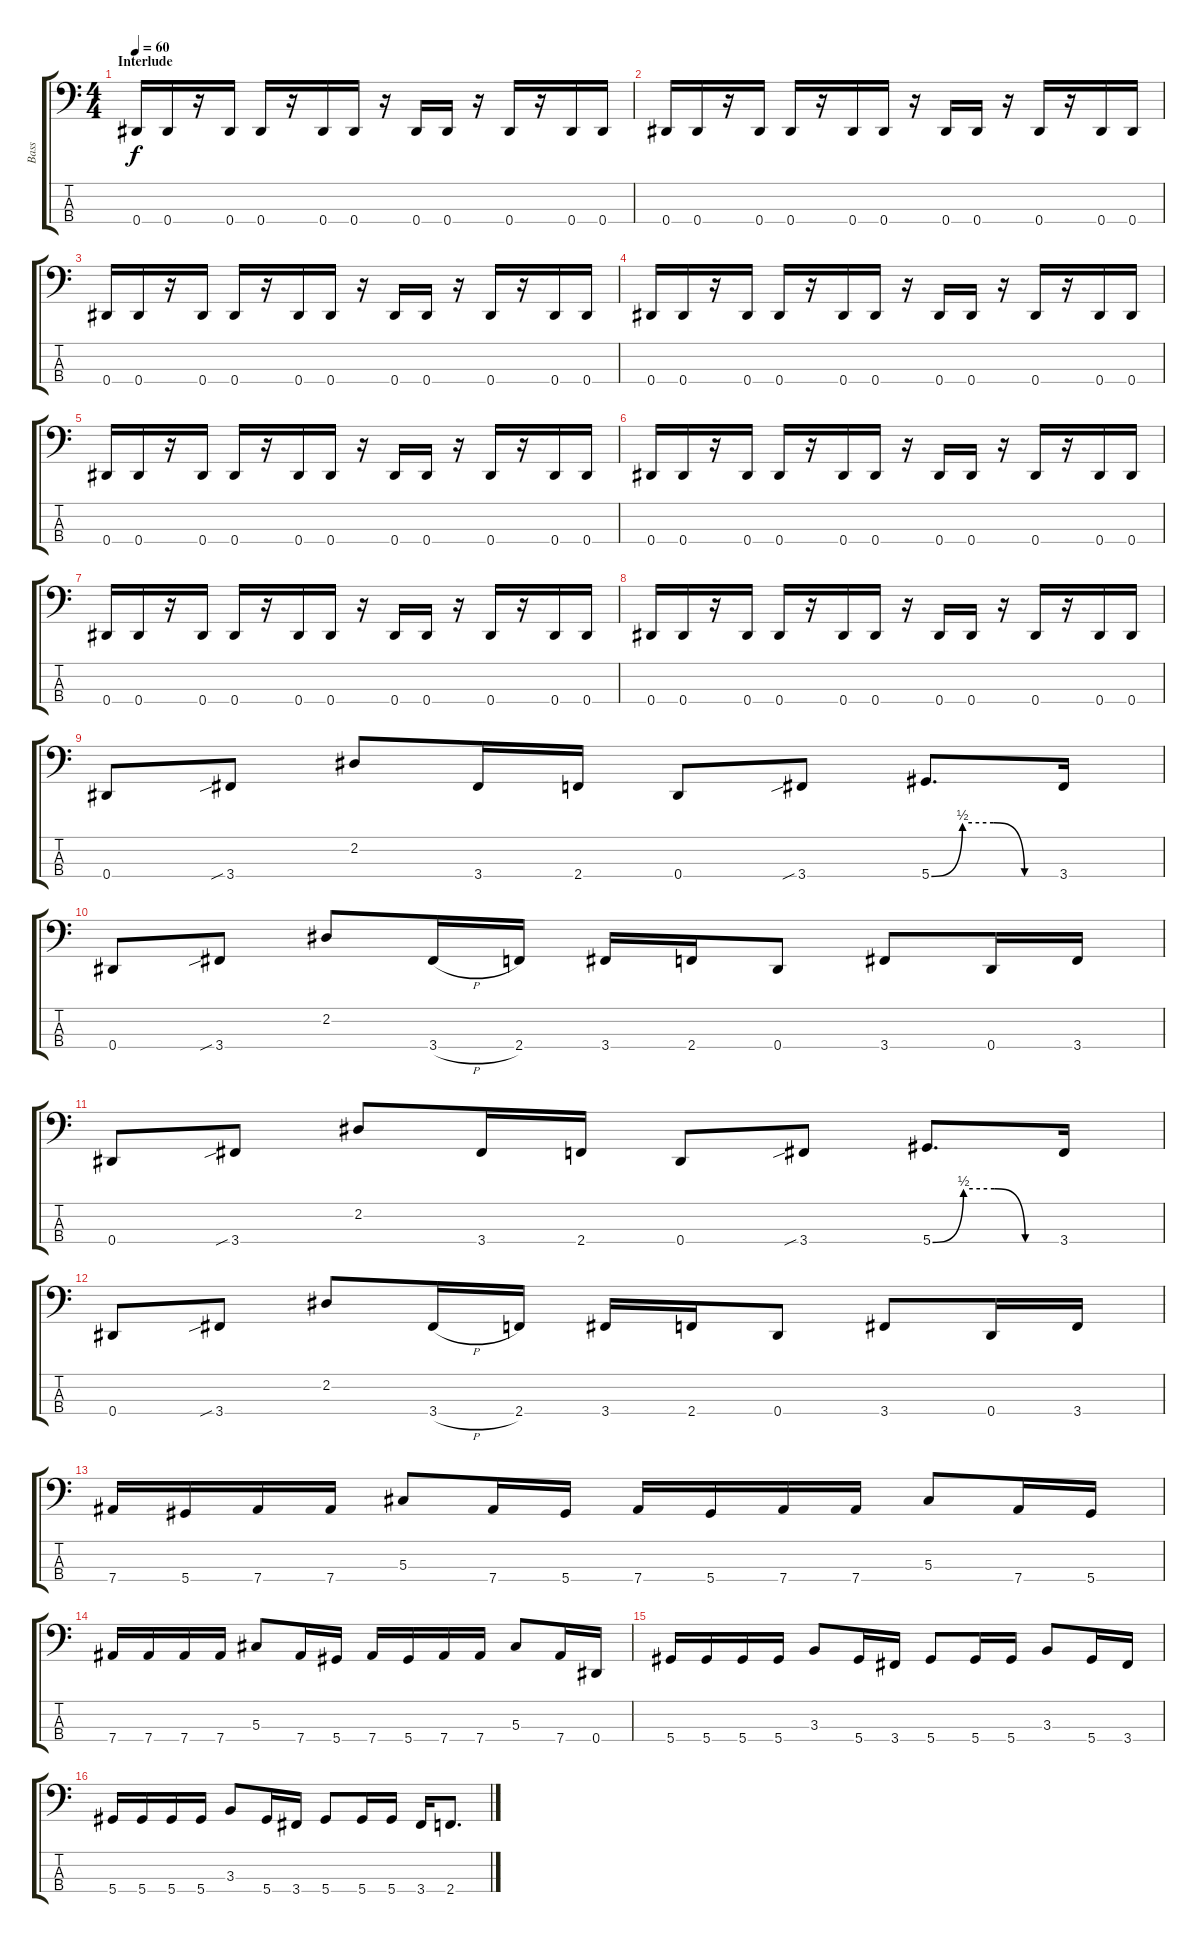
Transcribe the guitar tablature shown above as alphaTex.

\track ("Bass" "Bass") {instrument electricbasspick}
\staff {score tabs}
\tuning (Gb2 Db2 Ab1 Eb1) {hide}
\ts (4 4)
\section ("" "Interlude")
\tempo 60
\clef f4
\ks c
0.4.16{dy f} 0.4.16 r.16 0.4.16 0.4.16 r.16 0.4.16 0.4.16 r.16 0.4.16 0.4.16 r.16 0.4.16 r.16 0.4.16 0.4.16 |
0.4.16 0.4.16 r.16 0.4.16 0.4.16 r.16 0.4.16 0.4.16 r.16 0.4.16 0.4.16 r.16 0.4.16 r.16 0.4.16 0.4.16 |
0.4.16 0.4.16 r.16 0.4.16 0.4.16 r.16 0.4.16 0.4.16 r.16 0.4.16 0.4.16 r.16 0.4.16 r.16 0.4.16 0.4.16 |
0.4.16 0.4.16 r.16 0.4.16 0.4.16 r.16 0.4.16 0.4.16 r.16 0.4.16 0.4.16 r.16 0.4.16 r.16 0.4.16 0.4.16 |
0.4.16 0.4.16 r.16 0.4.16 0.4.16 r.16 0.4.16 0.4.16 r.16 0.4.16 0.4.16 r.16 0.4.16 r.16 0.4.16 0.4.16 |
0.4.16 0.4.16 r.16 0.4.16 0.4.16 r.16 0.4.16 0.4.16 r.16 0.4.16 0.4.16 r.16 0.4.16 r.16 0.4.16 0.4.16 |
0.4.16 0.4.16 r.16 0.4.16 0.4.16 r.16 0.4.16 0.4.16 r.16 0.4.16 0.4.16 r.16 0.4.16 r.16 0.4.16 0.4.16 |
0.4.16 0.4.16 r.16 0.4.16 0.4.16 r.16 0.4.16 0.4.16 r.16 0.4.16 0.4.16 r.16 0.4.16 r.16 0.4.16 0.4.16 |
0.4.8 3.4{sib}.8 2.2.8 3.4.16 2.4.16 0.4.8 3.4{sib}.8 5.4{be (custom 0 0 15 2 30 2 45 0 60 0)}.8{d} 3.4.16 |
0.4.8 3.4{sib}.8 2.2.8 3.4{h}.16 2.4.16 3.4.16 2.4.16 0.4.8 3.4.8 0.4.16 3.4.16 |
0.4.8 3.4{sib}.8 2.2.8 3.4.16 2.4.16 0.4.8 3.4{sib}.8 5.4{be (custom 0 0 15 2 30 2 45 0 60 0)}.8{d} 3.4.16 |
0.4.8 3.4{sib}.8 2.2.8 3.4{h}.16 2.4.16 3.4.16 2.4.16 0.4.8 3.4.8 0.4.16 3.4.16 |
7.4.16 5.4.16 7.4.16 7.4.16 5.3.8 7.4.16 5.4.16 7.4.16 5.4.16 7.4.16 7.4.16 5.3.8 7.4.16 5.4.16 |
7.4.16 7.4.16 7.4.16 7.4.16 5.3.8 7.4.16 5.4.16 7.4.16 5.4.16 7.4.16 7.4.16 5.3.8 7.4.16 0.4.16 |
5.4.16 5.4.16 5.4.16 5.4.16 3.3.8 5.4.16 3.4.16 5.4.8 5.4.16 5.4.16 3.3.8 5.4.16 3.4.16 |
5.4.16 5.4.16 5.4.16 5.4.16 3.3.8 5.4.16 3.4.16 5.4.8 5.4.16 5.4.16 3.4.16 2.4.8{d}
